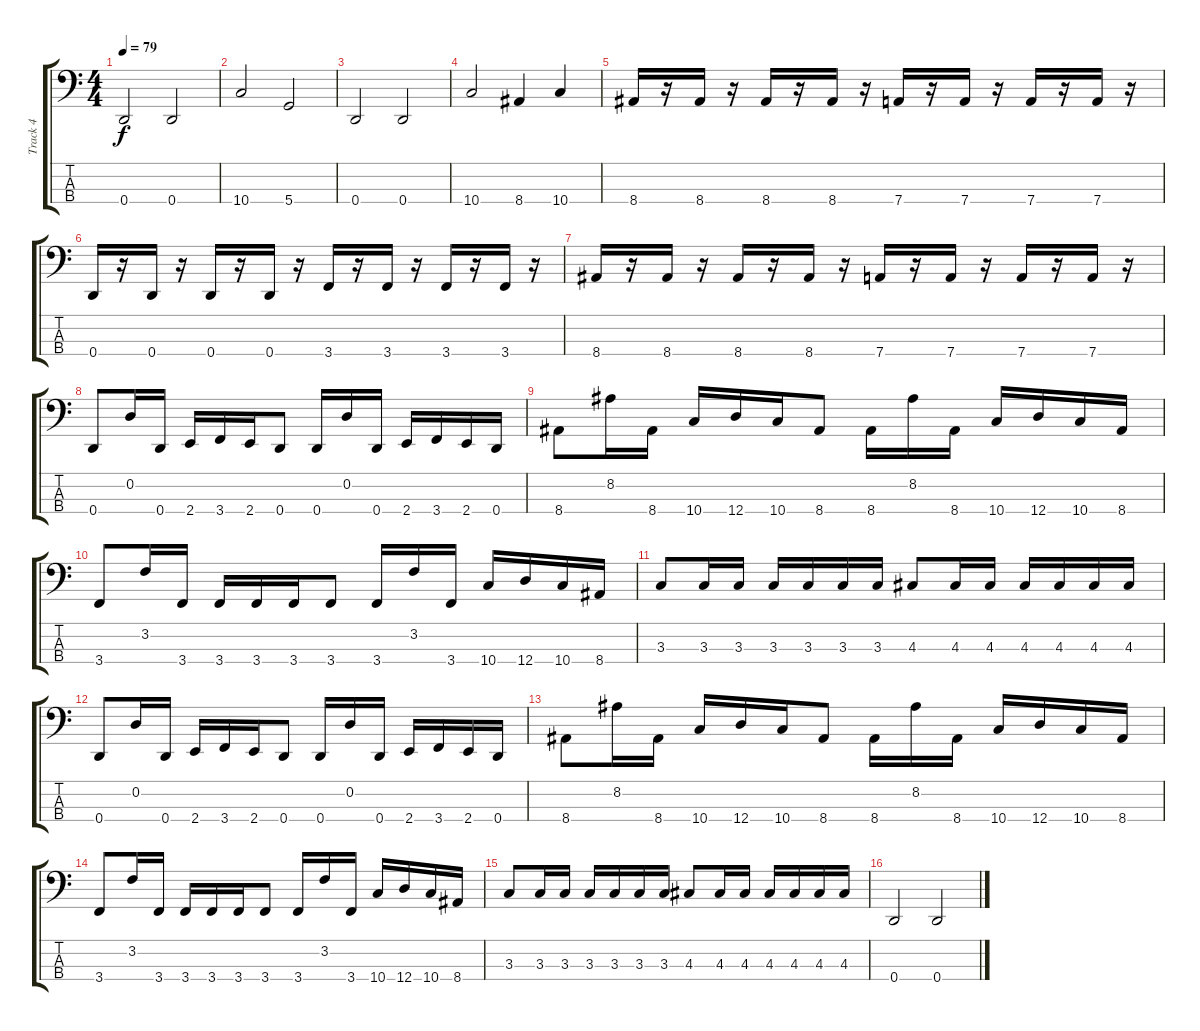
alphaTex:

\track ("Track 4" "Track 4") {instrument electricbassfinger}
\staff {score tabs}
\tuning (G2 D2 A1 D1) {hide}
\ts (4 4)
\tempo 79
\clef f4
\ks c
0.4.2{dy f} 0.4.2 |
10.4.2 5.4.2 |
0.4.2 0.4.2 |
10.4.2 8.4.4 10.4.4 |
8.4.16 r.16 8.4.16 r.16 8.4.16 r.16 8.4.16 r.16 7.4.16 r.16 7.4.16 r.16 7.4.16 r.16 7.4.16 r.16 |
0.4.16 r.16 0.4.16 r.16 0.4.16 r.16 0.4.16 r.16 3.4.16 r.16 3.4.16 r.16 3.4.16 r.16 3.4.16 r.16 |
8.4.16 r.16 8.4.16 r.16 8.4.16 r.16 8.4.16 r.16 7.4.16 r.16 7.4.16 r.16 7.4.16 r.16 7.4.16 r.16 |
0.4.8 0.2.16 0.4.16 2.4.16 3.4.16 2.4.16 0.4.8 0.4.16 0.2.16 0.4.16 2.4.16 3.4.16 2.4.16 0.4.16 |
8.4.8 8.2.16 8.4.16 10.4.16 12.4.16 10.4.16 8.4.8 8.4.16 8.2.16 8.4.16 10.4.16 12.4.16 10.4.16 8.4.16 |
3.4.8 3.2.16 3.4.16 3.4.16 3.4.16 3.4.16 3.4.8 3.4.16 3.2.16 3.4.16 10.4.16 12.4.16 10.4.16 8.4.16 |
3.3.8 3.3.16 3.3.16 3.3.16 3.3.16 3.3.16 3.3.16 4.3.8 4.3.16 4.3.16 4.3.16 4.3.16 4.3.16 4.3.16 |
0.4.8 0.2.16 0.4.16 2.4.16 3.4.16 2.4.16 0.4.8 0.4.16 0.2.16 0.4.16 2.4.16 3.4.16 2.4.16 0.4.16 |
8.4.8 8.2.16 8.4.16 10.4.16 12.4.16 10.4.16 8.4.8 8.4.16 8.2.16 8.4.16 10.4.16 12.4.16 10.4.16 8.4.16 |
3.4.8 3.2.16 3.4.16 3.4.16 3.4.16 3.4.16 3.4.8 3.4.16 3.2.16 3.4.16 10.4.16 12.4.16 10.4.16 8.4.16 |
3.3.8 3.3.16 3.3.16 3.3.16 3.3.16 3.3.16 3.3.16 4.3.8 4.3.16 4.3.16 4.3.16 4.3.16 4.3.16 4.3.16 |
0.4.2 0.4.2
